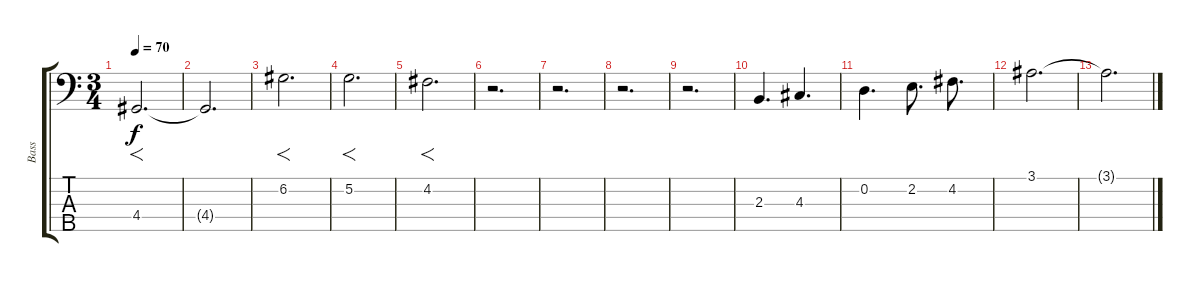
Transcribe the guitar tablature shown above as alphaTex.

\track ("Bass" "Bass") {instrument electricbasspick}
\staff {score tabs}
\tuning (G2 D2 A1 E1 B0) {hide}
\ts (3 4)
\tempo 70
\clef f4
\ks c
4.4.2{f d dy f} |
4.4{t}.2{d} |
6.2.2{f d} |
5.2.2{f d} |
4.2.2{f d} |
r.2{d} |
r.2{d} |
r.2{d} |
r.2{d} |
2.3.4{d} 4.3.4{d} |
0.2.4{d} 2.2.8{d} 4.2.8{d} |
3.1.2{d} |
3.1{t}.2{d volume 0}
